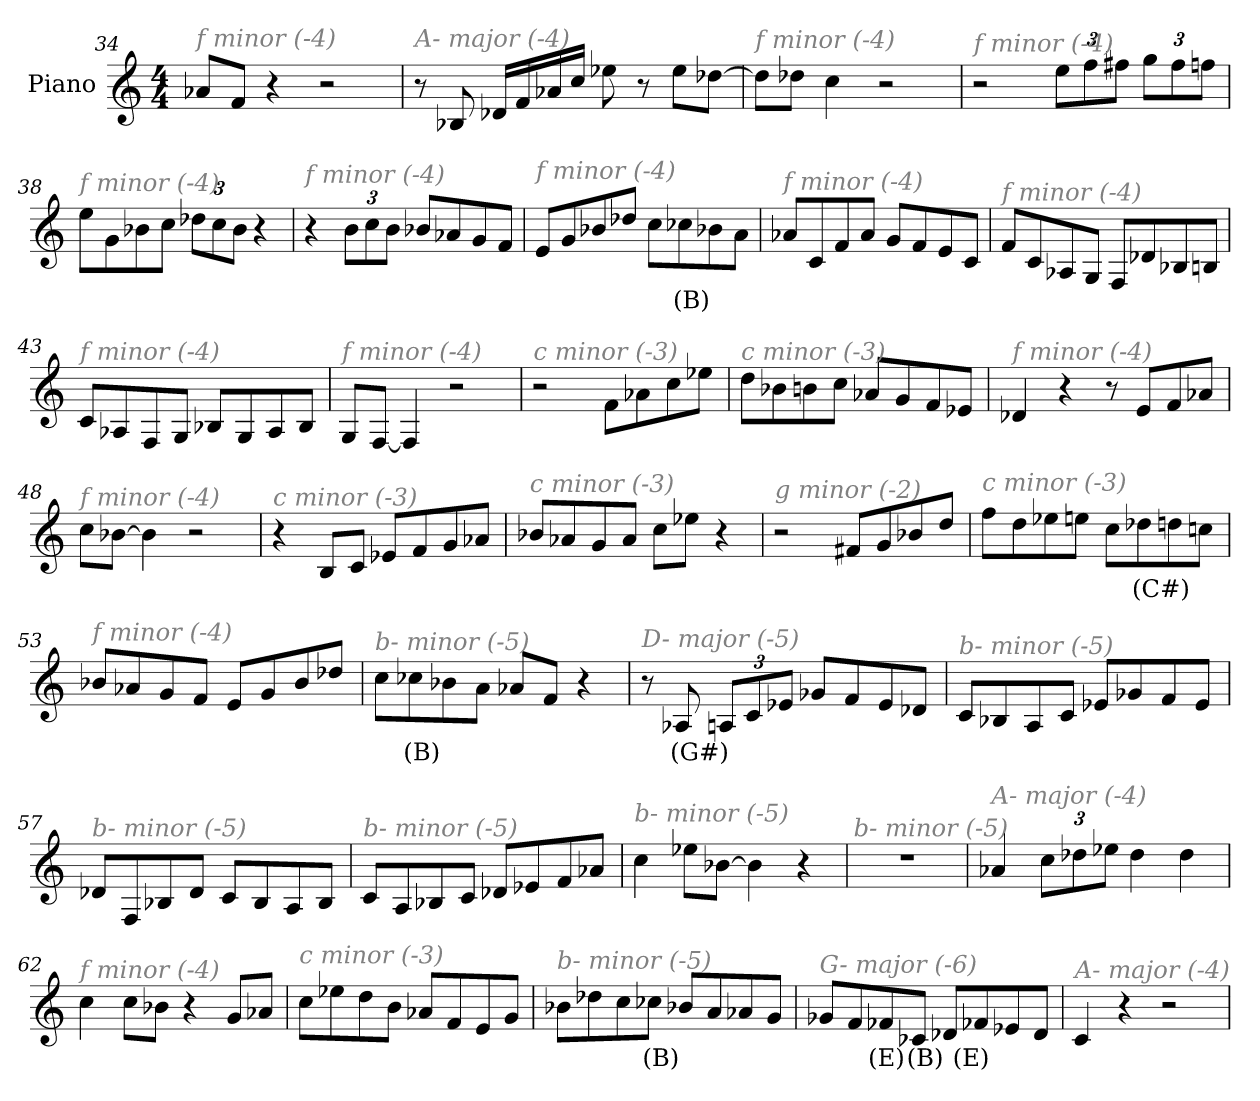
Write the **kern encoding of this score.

**kern	**text
*part1	*part1
*staff1	*staff1
*I"Piano	*
*I'Pno	*
*clefG2	*
*k[]	*
*M4/4	*
=34	=34
!LO:TX:i:color=#808080:t=f minor (-4)	!
8a-X/L	.
8f/J	.
4r	.
2r	.
=35	=35
!LO:TX:i:color=#808080:t=A- major (-4)	!
8r	.
8B-X/	.
16d-X/LL	.
16f/	.
16a-X/	.
16cc/JJ	.
8ee-X\	.
8r	.
8ee-\L	.
[8dd-X\J	.
!!LO:LB:g=z
=36	=36
!LO:TX:i:color=#808080:t=f minor (-4)	!
8dd-\L]	.
8dd-X\J	.
4cc\	.
2r	.
=37	=37
!LO:TX:i:color=#808080:t=f minor (-4)	!
2r	.
*Xbrackettup	*
12ee\L	.
12ff\	.
12ff#X\J	.
12gg\L	.
12ff#\	.
12ffn\J	.
=38	=38
!LO:TX:i:color=#808080:t=f minor (-4)	!
8ee\L	.
8g\	.
8b-X\	.
8cc\J	.
12dd-X\L	.
12cc\	.
12b-\J	.
4r	.
=39	=39
!LO:TX:i:color=#808080:t=f minor (-4)	!
4r	.
12b\L	.
12cc\	.
12b\J	.
8b-X/L	.
8a-X/	.
8g/	.
8f/J	.
!!LO:LB:g=z
=40	=40
!LO:TX:i:color=#808080:t=f minor (-4)	!
8e/L	.
8g/	.
8b-X/	.
8dd-X/J	.
8cc\L	.
8cc-Xi\	(B)
8b-X\	.
8a\J	.
=41	=41
!LO:TX:i:color=#808080:t=f minor (-4)	!
8a-X/L	.
8c/	.
8f/	.
8a-/J	.
8g/L	.
8f/	.
8e/	.
8c/J	.
=42	=42
!LO:TX:i:color=#808080:t=f minor (-4)	!
8f/L	.
8c/	.
8A-X/	.
8G/J	.
8F/L	.
8d-X/	.
8B-X/	.
8Bn/J	.
=43	=43
!LO:TX:i:color=#808080:t=f minor (-4)	!
8c/L	.
8A-X/	.
8F/	.
8G/J	.
8B-X/L	.
8G/	.
8A-/	.
8B-/J	.
!!LO:PB:g=z
=44	=44
!LO:TX:i:color=#808080:t=f minor (-4)	!
8G/L	.
[8F/J	.
4F/]	.
2r	.
=45	=45
!LO:TX:i:color=#808080:t=c minor (-3)	!
2r	.
8f\L	.
8a-X\	.
8cc\	.
8ee-X\J	.
=46	=46
!LO:TX:i:color=#808080:t=c minor (-3)	!
8dd\L	.
8b-X\	.
8bn\	.
8cc\J	.
8a-X/L	.
8g/	.
8f/	.
8e-X/J	.
=47	=47
!LO:TX:i:color=#808080:t=f minor (-4)	!
4d-X/	.
4r	.
8r	.
8e/L	.
8f/	.
8a-X/J	.
=48	=48
!LO:TX:i:color=#808080:t=f minor (-4)	!
8cc\L	.
[8b-X\J	.
4b-\]	.
2r	.
!!LO:LB:g=z
=49	=49
!LO:TX:i:color=#808080:t=c minor (-3)	!
4r	.
8B/L	.
8c/J	.
8e-X/L	.
8f/	.
8g/	.
8a-X/J	.
=50	=50
!LO:TX:i:color=#808080:t=c minor (-3)	!
8b-X/L	.
8a-X/	.
8g/	.
8a-/J	.
8cc\L	.
8ee-X\J	.
4r	.
=51	=51
!LO:TX:i:color=#808080:t=g minor (-2)	!
2r	.
8f#X/L	.
8g/	.
8b-X/	.
8dd/J	.
=52	=52
!LO:TX:i:color=#808080:t=c minor (-3)	!
8ff\L	.
8dd\	.
8ee-X\	.
8een\J	.
8cc\L	.
8dd-Xi\	(C#)
8dd\	.
8ccn\J	.
!!LO:LB:g=z
=53	=53
!LO:TX:i:color=#808080:t=f minor (-4)	!
8b-X/L	.
8a-X/	.
8g/	.
8f/J	.
8e/L	.
8g/	.
8b-/	.
8dd-X/J	.
=54	=54
!LO:TX:i:color=#808080:t=b- minor (-5)	!
8cc\L	.
8cc-Xi\	(B)
8b-X\	.
8a\J	.
8a-X/L	.
8f/J	.
4r	.
=55	=55
!LO:TX:i:color=#808080:t=D- major (-5)	!
8r	.
8A-Xi/	(G#)
12A/L	.
12c/	.
12e-X/J	.
8g-X/L	.
8f/	.
8e-/	.
8d-X/J	.
=56	=56
!LO:TX:i:color=#808080:t=b- minor (-5)	!
8c/L	.
8B-X/	.
8A/	.
8c/J	.
8e-X/L	.
8g-X/	.
8f/	.
8e-/J	.
!!LO:LB:g=z
=57	=57
!LO:TX:i:color=#808080:t=b- minor (-5)	!
8d-X/L	.
8F/	.
8B-X/	.
8d-/J	.
8c/L	.
8B-/	.
8A/	.
8B-/J	.
=58	=58
!LO:TX:i:color=#808080:t=b- minor (-5)	!
8c/L	.
8A/	.
8B-X/	.
8c/J	.
8d-X/L	.
8e-X/	.
8f/	.
8a-X/J	.
=59	=59
!LO:TX:i:color=#808080:t=b- minor (-5)	!
4cc\	.
8ee-X\L	.
[8b-X\J	.
4b-\]	.
4r	.
=60	=60
!LO:TX:i:color=#808080:t=b- minor (-5)	!
1r	.
=61	=61
!LO:TX:i:color=#808080:t=A- major (-4)	!
4a-X/	.
12cc\L	.
12dd-X\	.
12ee-X\J	.
4dd-\	.
4dd-\	.
!!LO:LB:g=z
=62	=62
!LO:TX:i:color=#808080:t=f minor (-4)	!
4cc\	.
8cc\L	.
8b-X\J	.
4r	.
8g/L	.
8a-X/J	.
=63	=63
!LO:TX:i:color=#808080:t=c minor (-3)	!
8cc\L	.
8ee-X\	.
8dd\	.
8b\J	.
8a-X/L	.
8f/	.
8e/	.
8g/J	.
=64	=64
!LO:TX:i:color=#808080:t=b- minor (-5)	!
8b-X\L	.
8dd-X\	.
8cc\	.
8cc-Xi\J	(B)
8b-X/L	.
8a/	.
8a-X/	.
8g/J	.
=65	=65
!LO:TX:i:color=#808080:t=G- major (-6)	!
8g-X/L	.
8f/	.
8f-Xi/	(E)
8c-Xi/J	(B)
8d-X/L	.
8f-Xi/	(E)
8e-X/	.
8d-/J	.
=66	=66
!LO:TX:i:color=#808080:t=A- major (-4)	!
4c/	.
4r	.
2r	.
=	=
*-	*-
